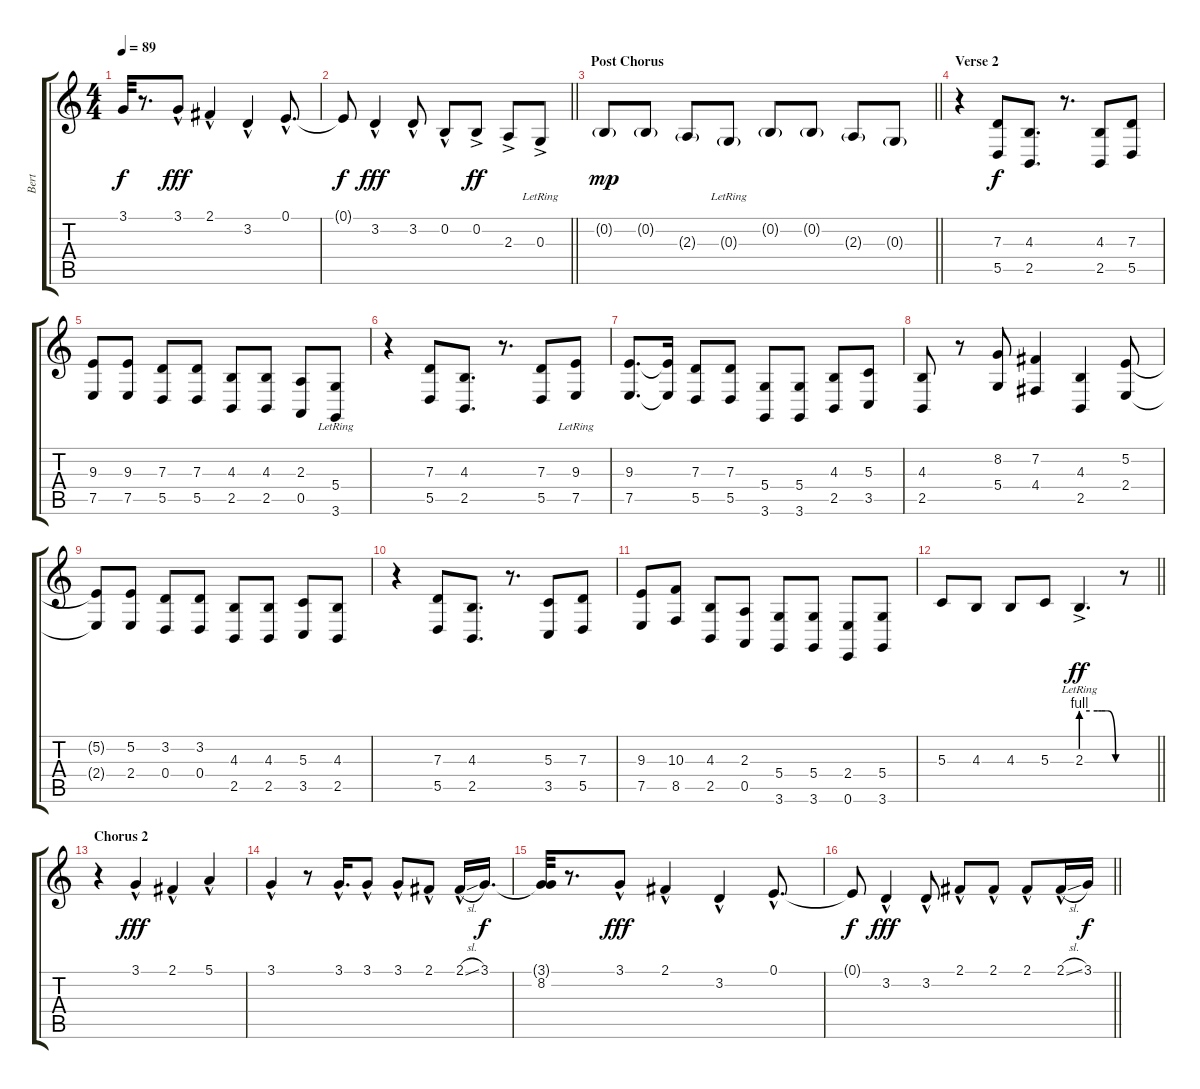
\track ("Bert" "Bert") {instrument reedorgan bank 90}
\staff {score tabs}
\tuning (E4 B3 G3 D3 A2 E2) {hide}
\ts (4 4)
\tempo 89
\clef g2
\ks c
3.1{t}.32{dy f} r.8{d} 3.1{hac}.8{dy fff} 2.1{hac}.4 3.2{hac}.4 0.1{hac}.8{d} |
\barLineRight lightlight
0.1{t}.8{dy f} 3.2{hac}.4{dy fff} 3.2{hac}.8 0.2{hac}.8 0.2{ac}.8{dy ff} 2.3{ac}.8 0.3{ac lr}.8 |
\section ("" "Post Chorus")
\barLineRight lightlight
0.2{g}.8{dy mp} 0.2{g}.8 2.3{g}.8 0.3{g lr}.8 0.2{g}.8 0.2{g}.8 2.3{g}.8 0.3{g}.8 |
\section ("" "Verse 2")
r.4 (7.3 5.5).8{dy f} (4.3 2.5).8{d} r.8{d} (4.3 2.5).8 (7.3 5.5).8 |
(9.3 7.5).8 (9.3 7.5).8 (7.3 5.5).8 (7.3 5.5).8 (4.3 2.5).8 (4.3 2.5).8 (2.3 0.5).8 (5.4{lr} 3.6).8 |
r.4 (7.3 5.5).8 (4.3 2.5).8{d} r.8{d} (7.3 5.5).8 (9.3{lr} 7.5{lr}).8 |
(9.3 7.5).8{d} (9.3{t} 7.5{t}).16 (7.3 5.5).8 (7.3 5.5).8 (5.4 3.6).8 (5.4 3.6).8 (4.3 2.5).8 (5.3 3.5).8 |
(4.3 2.5).8 r.8 (8.2 5.4).8 (7.2 4.4).4 (4.3 2.5).4 (5.2 2.4).8 |
(5.2{t} 2.4{t}).8 (5.2 2.4).8 (3.2 0.4).8 (3.2 0.4).8 (4.3 2.5).8 (4.3 2.5).8 (5.3 3.5).8 (4.3 2.5).8 |
r.4 (7.3 5.5).8 (4.3 2.5).8{d} r.8{d} (5.3 3.5).8 (7.3 5.5).8 |
(9.3 7.5).8 (10.3 8.5).8 (4.3 2.5).8 (2.3 0.5).8 (5.4 3.6).8 (5.4 3.6).8 (2.4 0.6).8 (5.4 3.6).8 |
\barLineRight lightlight
5.3.8 4.3.8 4.3.8 5.3.8 2.3{be (custom 0 4 15 4 28 4 30 4 36 4 42 4 44 4 46 4 60 0) ac lr}.4{d dy ff} r.8 |
\section ("" "Chorus 2")
r.4 3.1{hac}.4{dy fff} 2.1{hac}.4 5.1{hac}.4 |
3.1{hac}.4 r.8 3.1{hac}.16{d} 3.1{hac}.8 3.1{hac}.8 2.1{hac}.8 2.1{sl hac}.16 3.1.16{d dy f} |
(3.1{t} 8.2).32 r.8{d} 3.1{hac}.8{dy fff} 2.1{hac}.4 3.2{hac}.4 0.1{hac}.8{d} |
\barLineRight lightlight
0.1{t}.8{dy f} 3.2{hac}.4{dy fff} 3.2{hac}.8 2.1{hac}.8 2.1{hac}.8 2.1{hac}.8 2.1{sl hac}.16 3.1.16{dy f}
